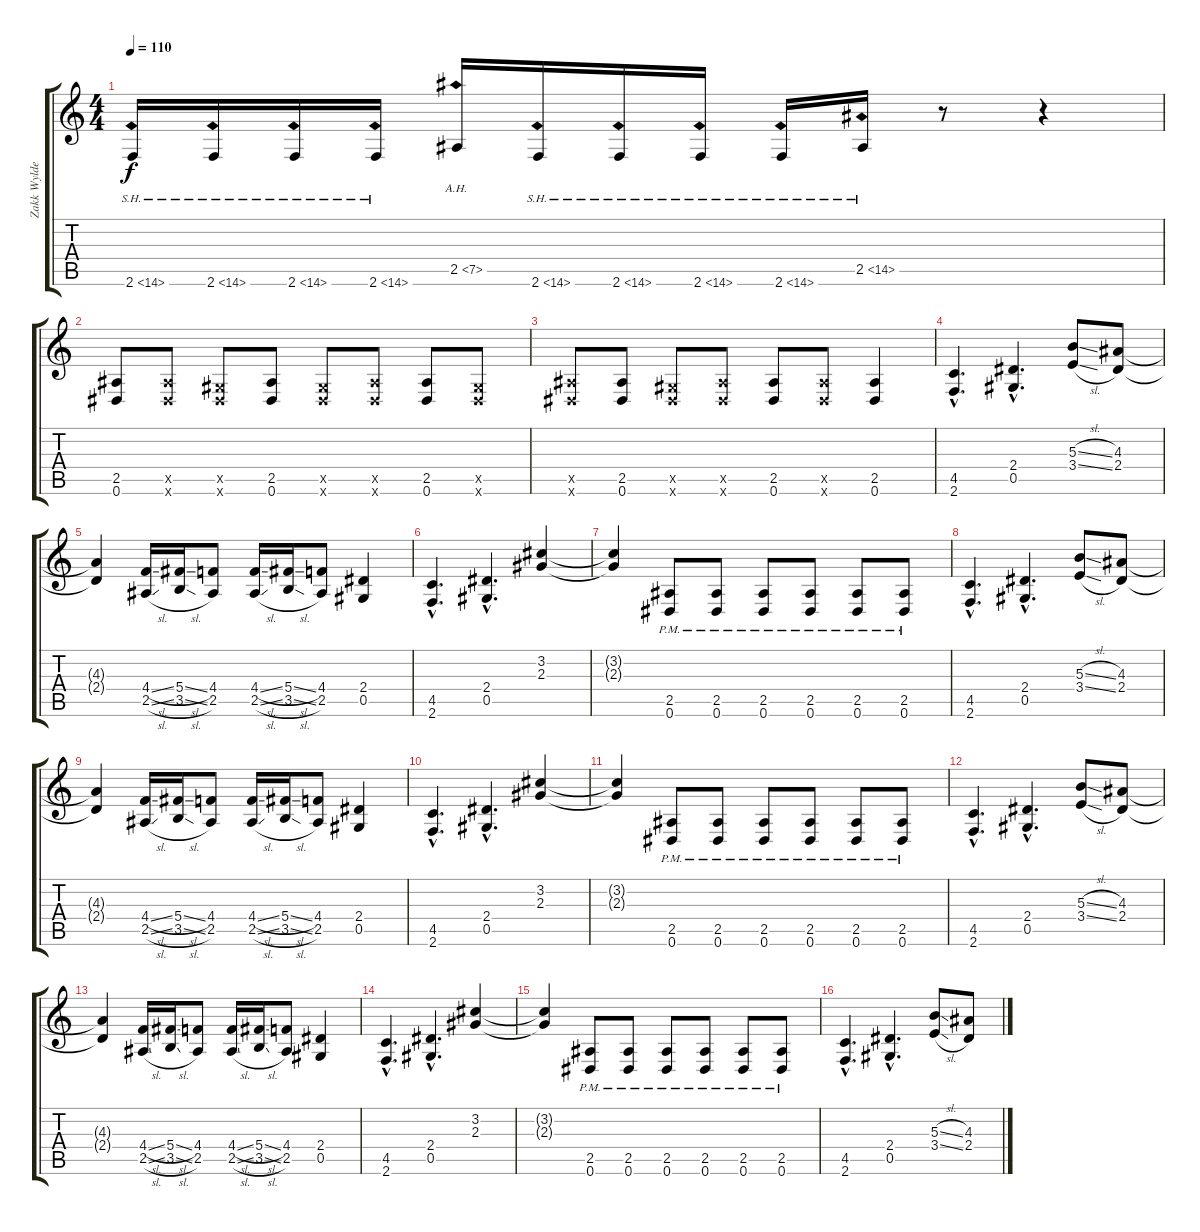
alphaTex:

\track ("Zakk Wylde" "Zakk Wylde") {instrument distortionguitar}
\staff {score tabs}
\tuning (Eb4 Bb3 Gb3 Db3 Ab2 Eb2) {hide}
\ts (4 4)
\tempo 110
\clef g2
\ks c
2.6{sh 12}.16{dy f} 2.6{sh 12}.16 2.6{sh 12}.16 2.6{sh 12}.16 2.5{ah 5}.16 2.6{sh 12}.16 2.6{sh 12}.16 2.6{sh 12}.16 2.6{sh 12}.16 2.5{sh 12}.16 r.8 r.4 |
(2.5 0.6).8 (2.5{x} 0.6{x}).8 (0.5{x} 0.6{x}).8 (2.5 0.6).8 (0.5{x} 0.6{x}).8 (2.5{x} 0.6{x}).8 (2.5 0.6).8 (0.5{x} 0.6{x}).8 |
(2.5{x} 0.6{x}).8 (2.5 0.6).8 (0.5{x} 0.6{x}).8 (2.5{x} 0.6{x}).8 (2.5 0.6).8 (2.5{x} 0.6{x}).8 (2.5 0.6).4 |
(4.5{hac} 2.6{hac}).4{d} (2.4{hac} 0.5{hac}).4{d} (5.3{sl} 3.4{sl}).8 (4.3 2.4).8 |
(4.3{t} 2.4{t}).4 (4.4{sl} 2.5{sl}).16 (5.4{sl} 3.5{sl}).16 (4.4 2.5).8 (4.4{sl} 2.5{sl}).16 (5.4{sl} 3.5{sl}).16 (4.4 2.5).8 (2.4 0.5).4 |
(4.5{hac} 2.6{hac}).4{d} (2.4{hac} 0.5{hac}).4{d} (3.2 2.3).4 |
(3.2{t} 2.3{t}).4 (2.5{pm} 0.6{pm}).8 (2.5{pm} 0.6{pm}).8 (2.5{pm} 0.6{pm}).8 (2.5{pm} 0.6{pm}).8 (2.5{pm} 0.6{pm}).8 (2.5{pm} 0.6{pm}).8 |
(4.5{hac} 2.6{hac}).4{d} (2.4{hac} 0.5{hac}).4{d} (5.3{sl} 3.4{sl}).8 (4.3 2.4).8 |
(4.3{t} 2.4{t}).4 (4.4{sl} 2.5{sl}).16 (5.4{sl} 3.5{sl}).16 (4.4 2.5).8 (4.4{sl} 2.5{sl}).16 (5.4{sl} 3.5{sl}).16 (4.4 2.5).8 (2.4 0.5).4 |
(4.5{hac} 2.6{hac}).4{d} (2.4{hac} 0.5{hac}).4{d} (3.2 2.3).4 |
(3.2{t} 2.3{t}).4 (2.5{pm} 0.6{pm}).8 (2.5{pm} 0.6{pm}).8 (2.5{pm} 0.6{pm}).8 (2.5{pm} 0.6{pm}).8 (2.5{pm} 0.6{pm}).8 (2.5{pm} 0.6{pm}).8 |
(4.5{hac} 2.6{hac}).4{d} (2.4{hac} 0.5{hac}).4{d} (5.3{sl} 3.4{sl}).8 (4.3 2.4).8 |
(4.3{t} 2.4{t}).4 (4.4{sl} 2.5{sl}).16 (5.4{sl} 3.5{sl}).16 (4.4 2.5).8 (4.4{sl} 2.5{sl}).16 (5.4{sl} 3.5{sl}).16 (4.4 2.5).8 (2.4 0.5).4 |
(4.5{hac} 2.6{hac}).4{d} (2.4{hac} 0.5{hac}).4{d} (3.2 2.3).4 |
(3.2{t} 2.3{t}).4 (2.5{pm} 0.6{pm}).8 (2.5{pm} 0.6{pm}).8 (2.5{pm} 0.6{pm}).8 (2.5{pm} 0.6{pm}).8 (2.5{pm} 0.6{pm}).8 (2.5{pm} 0.6{pm}).8 |
(4.5{hac} 2.6{hac}).4{d} (2.4{hac} 0.5{hac}).4{d} (5.3{sl} 3.4{sl}).8 (4.3 2.4).8
